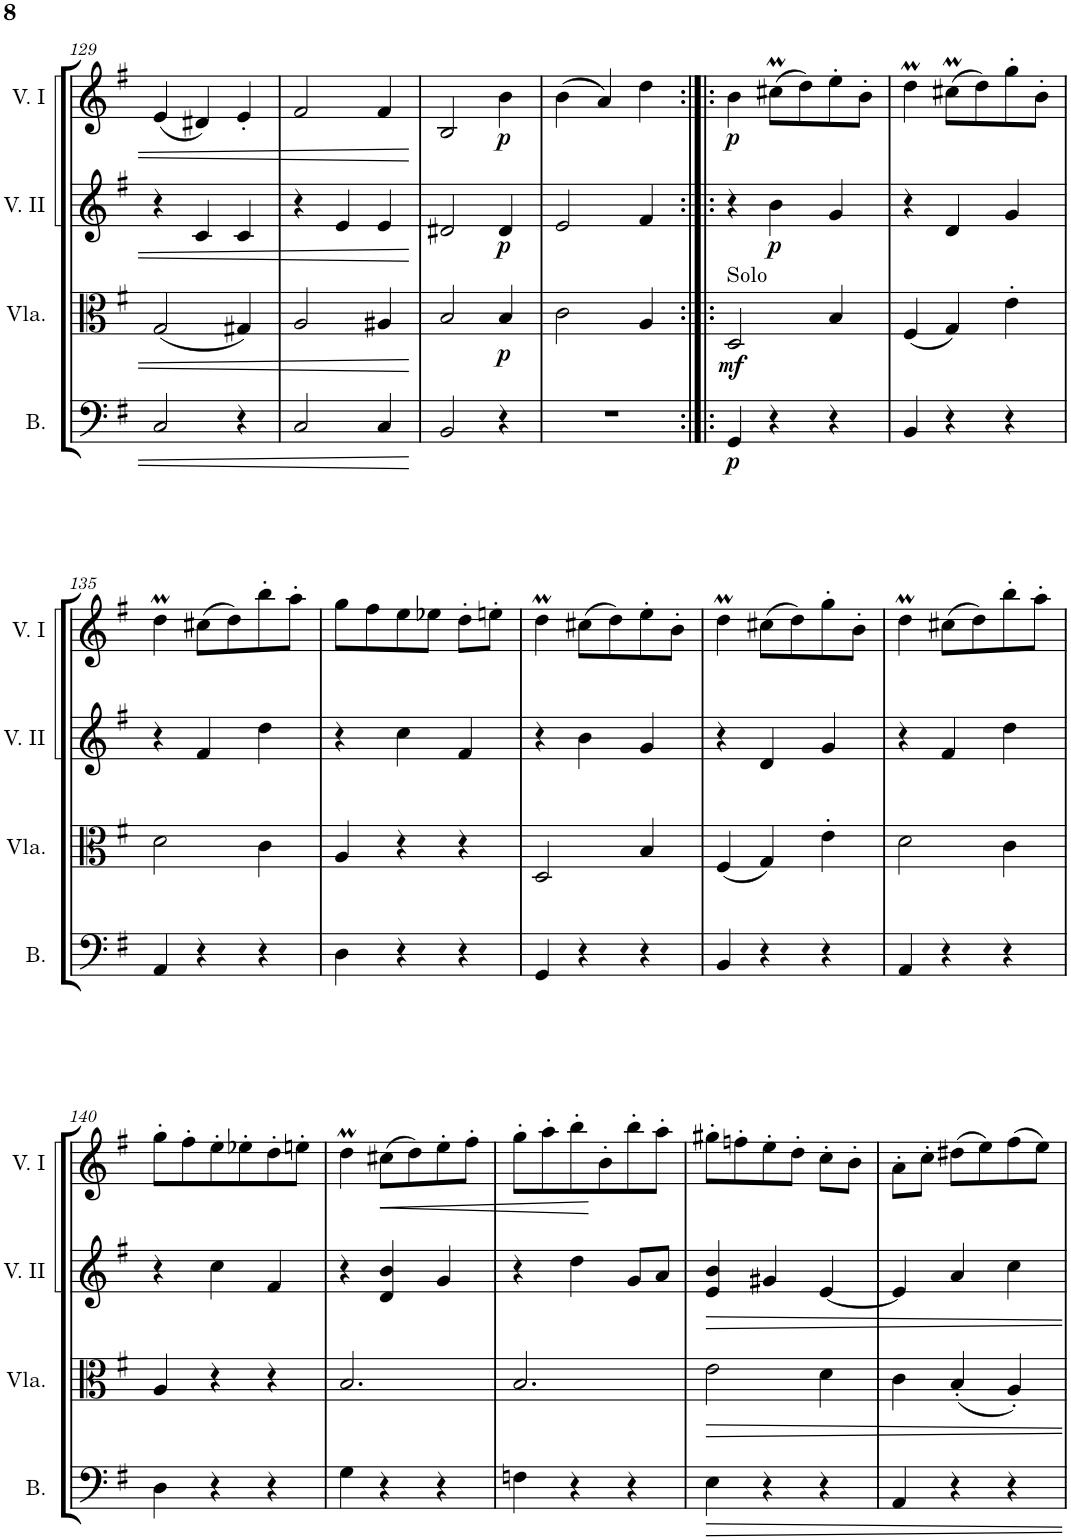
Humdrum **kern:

**kern	**dynam	**kern	**dynam	**kern	**dynam	**kern	**dynam
*part4	*part4	*part3	*part3	*part2	*part2	*part1	*part1
*staff4	*staff4	*staff3	*staff3	*staff2	*staff2	*staff1	*staff1
*I"Bassi	*	*I"Viola	*	*I"Violino II.	*	*I"Violino I	*
*I'B.	*	*I'Vla.	*	*I'V. II	*	*I'V. I	*
!!LO:PB:g=z
*clefF4	*	*clefC3	*	*clefG2	*	*clefG2	*
*k[f#]	*	*k[f#]	*	*k[f#]	*	*k[f#]	*
*M3/4	*	*M3/4	*	*M3/4	*	*M3/4	*
=129	=129	=129	=129	=129	=129	=129	=129
2C/	.	(2G/	.	4r	.	(4e/	.
.	.	.	.	4c/	.	4d#X/)	.
4r	.	4G#X/)	.	4c/	.	4e'/	.
=130	=130	=130	=130	=130	=130	=130	=130
2C/	.	2A/	.	4r	.	2f#/	.
.	.	.	.	4e/	.	.	.
4C/	.	4A#X/	.	4e/	.	4f#/	.
=131	=131	=131	=131	=131	=131	=131	=131
2BB/	.	2B/	.	2d#X/	.	2B/	.
!	!	!	!LO:DY:b	!	!LO:DY:b	!	!LO:DY:b
4r	.	4B/	p	4d#/	p	4b\	p
=132	=132	=132	=132	=132	=132	=132	=132
2.r	.	2c\	.	2e/	.	(4b\	.
.	.	.	.	.	.	4a/)	.
.	.	4A/	.	4f#/	.	4dd\	.
=133:|!|:	=133:|!|:	=133:|!|:	=133:|!|:	=133:|!|:	=133:|!|:	=133:|!|:	=133:|!|:
!	!	!LO:TX:a:t=Solo	!	!	!	!	!
!	!LO:DY:b	!	!LO:DY:b	!	!	!	!LO:DY:b
4GG/	p	2D/	mf	4r	.	4b\	p
!	!	!	!	!	!LO:DY:b	!	!
4r	.	.	.	4b\	p	(8cc#Xm\L	.
.	.	.	.	.	.	8dd\)	.
4r	.	4B/	.	4g/	.	8ee'\	.
.	.	.	.	.	.	8b'\J	.
=134	=134	=134	=134	=134	=134	=134	=134
4BB/	.	(4F#/	.	4r	.	4ddM\	.
4r	.	4G/)	.	4d/	.	(8cc#Xm\L	.
.	.	.	.	.	.	8dd\)	.
4r	.	4e'\	.	4g/	.	8gg'\	.
.	.	.	.	.	.	8b'\J	.
!!LO:LB:g=z
=135	=135	=135	=135	=135	=135	=135	=135
4AA/	.	2d\	.	4r	.	4ddM\	.
4r	.	.	.	4f#/	.	(8cc#X\L	.
.	.	.	.	.	.	8dd\)	.
4r	.	4c\	.	4dd\	.	8bb'\	.
.	.	.	.	.	.	8aa'\J	.
=136	=136	=136	=136	=136	=136	=136	=136
4D\	.	4A/	.	4r	.	8gg\L	.
.	.	.	.	.	.	8ff#\	.
4r	.	4r	.	4cc\	.	8ee\	.
.	.	.	.	.	.	8ee-X\J	.
4r	.	4r	.	4f#/	.	8dd'\L	.
.	.	.	.	.	.	8een'\J	.
=137	=137	=137	=137	=137	=137	=137	=137
4GG/	.	2D/	.	4r	.	4ddM\	.
4r	.	.	.	4b\	.	(8cc#X\L	.
.	.	.	.	.	.	8dd\)	.
4r	.	4B/	.	4g/	.	8ee'\	.
.	.	.	.	.	.	8b'\J	.
=138	=138	=138	=138	=138	=138	=138	=138
4BB/	.	(4F#/	.	4r	.	4ddM\	.
4r	.	4G/)	.	4d/	.	(8cc#X\L	.
.	.	.	.	.	.	8dd\)	.
4r	.	4e'\	.	4g/	.	8gg'\	.
.	.	.	.	.	.	8b'\J	.
=139	=139	=139	=139	=139	=139	=139	=139
4AA/	.	2d\	.	4r	.	4ddM\	.
4r	.	.	.	4f#/	.	(8cc#X\L	.
.	.	.	.	.	.	8dd\)	.
4r	.	4c\	.	4dd\	.	8bb'\	.
.	.	.	.	.	.	8aa'\J	.
!!LO:LB:g=z
=140	=140	=140	=140	=140	=140	=140	=140
4D\	.	4A/	.	4r	.	8gg'\L	.
.	.	.	.	.	.	8ff#'\	.
4r	.	4r	.	4cc\	.	8ee'\	.
.	.	.	.	.	.	8ee-X'\	.
4r	.	4r	.	4f#/	.	8dd'\	.
.	.	.	.	.	.	8een'\J	.
=141	=141	=141	=141	=141	=141	=141	=141
4G\	.	2.B/	.	4r	.	4ddM\	.
!	!	!	!	!	!	!	!LO:HP:b
4r	.	.	.	4d/ 4b/	.	(8cc#X\L	<
.	.	.	.	.	.	8dd\)	.
4r	.	.	.	4g/	.	8ee'\	.
.	.	.	.	.	.	8ff#'\J	.
=142	=142	=142	=142	=142	=142	=142	=142
4Fn\	.	2.B/	.	4r	.	8gg'\L	.
.	.	.	.	.	.	8aa'\	.
4r	.	.	.	4dd\	.	8bb'\	.
.	.	.	.	.	.	8b'\	[
4r	.	.	.	8g/L	.	8bb'\	.
.	.	.	.	8a/J	.	8aa'\J	.
=143	=143	=143	=143	=143	=143	=143	=143
4E\	.	2e\	.	4e/ 4b/	.	8gg#X'\L	.
.	.	.	.	.	.	8ffn'\	.
4r	.	.	.	4g#X/	.	8ee'\	.
.	.	.	.	.	.	8dd'\J	.
4r	.	4d\	.	[4e/	.	8cc'\L	.
.	.	.	.	.	.	8b'\J	.
=144	=144	=144	=144	=144	=144	=144	=144
4AA/	.	4c\	.	4e/]	.	8a'\L	.
.	.	.	.	.	.	8cc'\J	.
4r	.	(4B'/	.	4a/	.	(8dd#X\L	.
.	.	.	.	.	.	8ee\)	.
4r	.	4A'/)	.	4cc\	.	(8ff#\	.
.	.	.	.	.	.	8ee\J)	.
=	=	=	=	=	=	=	=
*-	*-	*-	*-	*-	*-	*-	*-
